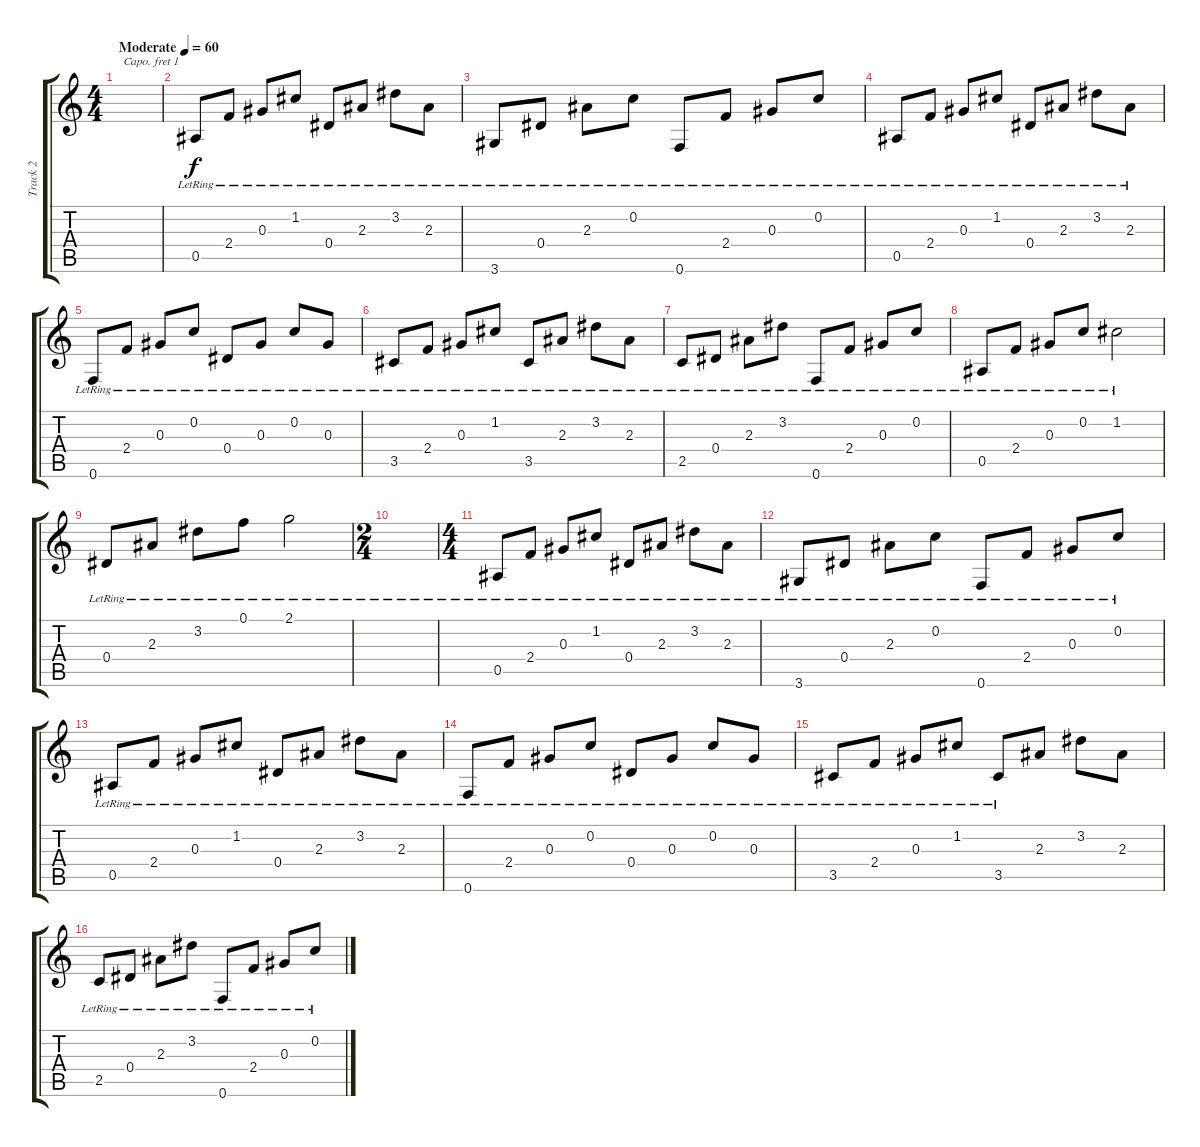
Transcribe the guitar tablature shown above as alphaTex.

\track ("Track 2" "Track 2") {instrument acousticguitarnylon}
\staff {score tabs}
\capo 1
\tuning (E4 B3 G3 D3 A2 E2) {hide}
\ts (4 4)
\tempo (60 "Moderate")
\clef g2
\ks c
|
0.5{lr}.8 2.4{lr}.8 0.3{lr}.8 1.2{lr}.8 0.4{lr}.8 2.3{lr}.8 3.2{lr}.8 2.3{lr}.8 |
3.6{lr}.8 0.4{lr}.8 2.3{lr}.8 0.2{lr}.8 0.6{lr}.8 2.4{lr}.8 0.3{lr}.8 0.2{lr}.8 |
0.5{lr}.8 2.4{lr}.8 0.3{lr}.8 1.2{lr}.8 0.4{lr}.8 2.3{lr}.8 3.2{lr}.8 2.3{lr}.8 |
0.6{lr}.8 2.4{lr}.8 0.3{lr}.8 0.2{lr}.8 0.4{lr}.8 0.3{lr}.8 0.2{lr}.8 0.3{lr}.8 |
3.5{lr}.8 2.4{lr}.8 0.3{lr}.8 1.2{lr}.8 3.5{lr}.8 2.3{lr}.8 3.2{lr}.8 2.3{lr}.8 |
2.5{lr}.8 0.4{lr}.8 2.3{lr}.8 3.2{lr}.8 0.6{lr}.8 2.4{lr}.8 0.3{lr}.8 0.2{lr}.8 |
0.5{lr}.8 2.4{lr}.8 0.3{lr}.8 0.2{lr}.8 1.2{lr}.2 |
0.4{lr}.8 2.3{lr}.8 3.2{lr}.8 0.1{lr}.8 2.1{lr}.2 |
\ts (2 4)
|
\ts (4 4)
0.5{lr}.8 2.4{lr}.8 0.3{lr}.8 1.2{lr}.8 0.4{lr}.8 2.3{lr}.8 3.2{lr}.8 2.3{lr}.8 |
3.6{lr}.8 0.4{lr}.8 2.3{lr}.8 0.2{lr}.8 0.6{lr}.8 2.4{lr}.8 0.3{lr}.8 0.2{lr}.8 |
0.5{lr}.8 2.4{lr}.8 0.3{lr}.8 1.2{lr}.8 0.4{lr}.8 2.3{lr}.8 3.2{lr}.8 2.3{lr}.8 |
0.6{lr}.8 2.4{lr}.8 0.3{lr}.8 0.2{lr}.8 0.4{lr}.8 0.3{lr}.8 0.2{lr}.8 0.3{lr}.8 |
3.5{lr}.8 2.4{lr}.8 0.3{lr}.8 1.2{lr}.8 3.5{lr}.8 2.3.8 3.2.8 2.3.8 |
2.5{lr}.8 0.4{lr}.8 2.3{lr}.8 3.2{lr}.8 0.6{lr}.8 2.4{lr}.8 0.3{lr}.8 0.2{lr}.8
